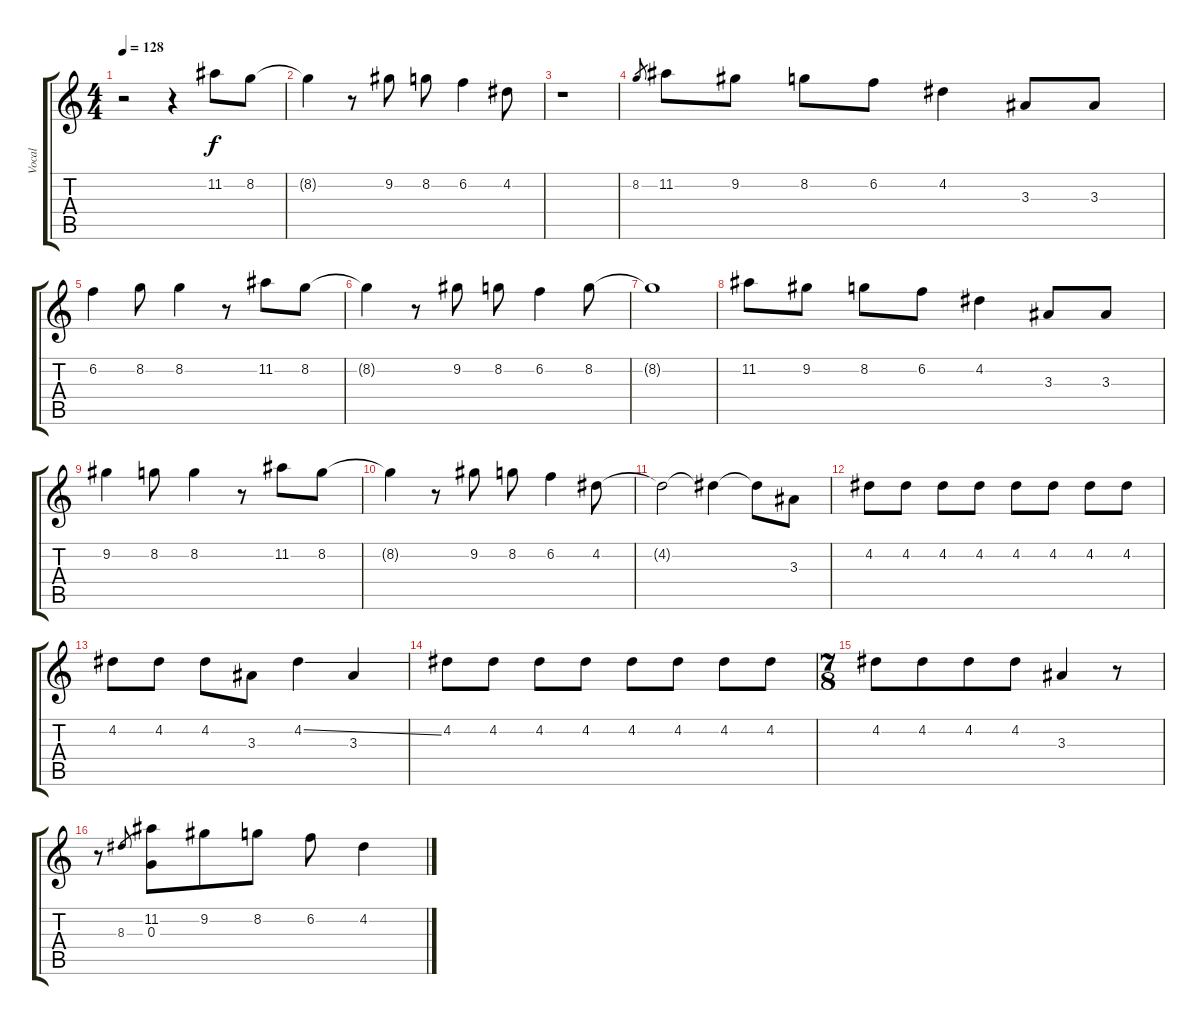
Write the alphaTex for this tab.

\track ("Vocal" "Vocal") {instrument acousticguitarsteel}
\staff {score tabs}
\tuning (E4 B3 G3 D3 A2 E2) {hide}
\ts (4 4)
\tempo 128
\clef g2
\ks c
r.2{dy f} r.4 11.2.8 8.2.8 |
8.2{t}.4 r.8 9.2.8 8.2.8 6.2.4 4.2.8 |
r.1 |
8.2.8{gr} 11.2.8 9.2.8 8.2.8 6.2.8 4.2.4 3.3.8 3.3.8 |
6.2.4 8.2.8 8.2.4 r.8 11.2.8 8.2.8 |
8.2{t}.4 r.8 9.2.8 8.2.8 6.2.4 8.2.8 |
8.2{t}.1 |
11.2.8 9.2.8 8.2.8 6.2.8 4.2.4 3.3.8 3.3.8 |
9.2.4 8.2.8 8.2.4 r.8 11.2.8 8.2.8 |
8.2{t}.4 r.8 9.2.8 8.2.8 6.2.4 4.2.8 |
4.2{t}.2 4.2{t}.4 4.2{t}.8 3.3.8 |
4.2.8 4.2.8 4.2.8 4.2.8 4.2.8 4.2.8 4.2.8 4.2.8 |
4.2.8 4.2.8 4.2.8 3.3.8 4.2{ss}.4 3.3.4 |
4.2.8 4.2.8 4.2.8 4.2.8 4.2.8 4.2.8 4.2.8 4.2.8 |
\ts (7 8)
4.2.8 4.2.8 4.2.8 4.2.8 3.3.4 r.8 |
r.8 8.3.8{gr} (11.2 0.3).8 9.2.8 8.2.8 6.2.8 4.2.4
